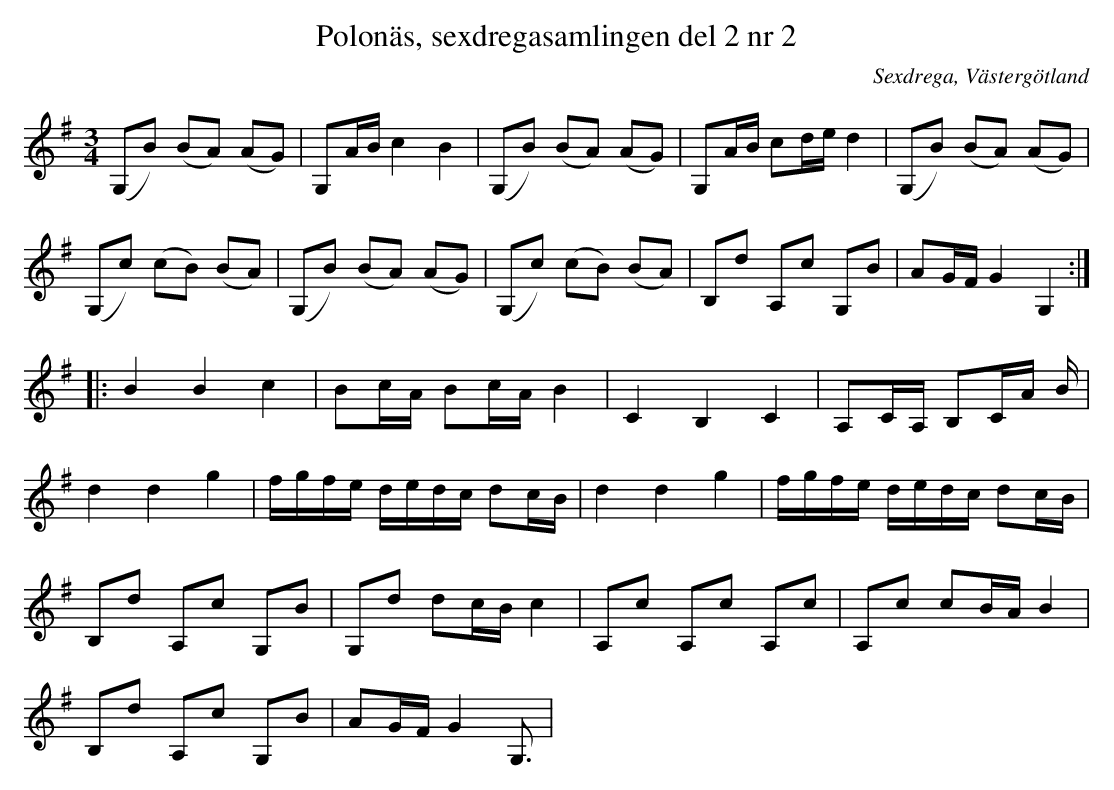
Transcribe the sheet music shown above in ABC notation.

X:1
T: Polonäs, sexdregasamlingen del 2 nr 2
O: Sexdrega, Västergötland
M: 3/4
L: 1/16
K: G
(G,2B2) (B2A2) (A2G2) | G,2AB c4 B4 | (G,2B2) (B2A2) (A2G2) | G,2AB c2de d4 | (G,2B2) (B2A2) (A2G2) |
(G,2c2) (c2B2) (B2A2) | (G,2B2) (B2A2) (A2G2) | (G,2c2) (c2B2) (B2A2) | B,2d2 A,2c2 G,2B2 | A2GF G4 G,4 ::
B4 B4 c4 | B2cA B2cA B4 | C4 B,4 C4 | A,2CA, B,2CA B |
d4 d4 g4 | fgfe dedc d2cB | d4 d4 g4 | fgfe dedc d2cB |
B,2d2 A,2c2 G,2B2 | G,2d2 d2cB c4 | A,2c2 A,2c2 A,2c2 | A,2c2 c2BA B4 |
B,2d2 A,2c2 G,2B2 | A2GF G4 G,3 |
